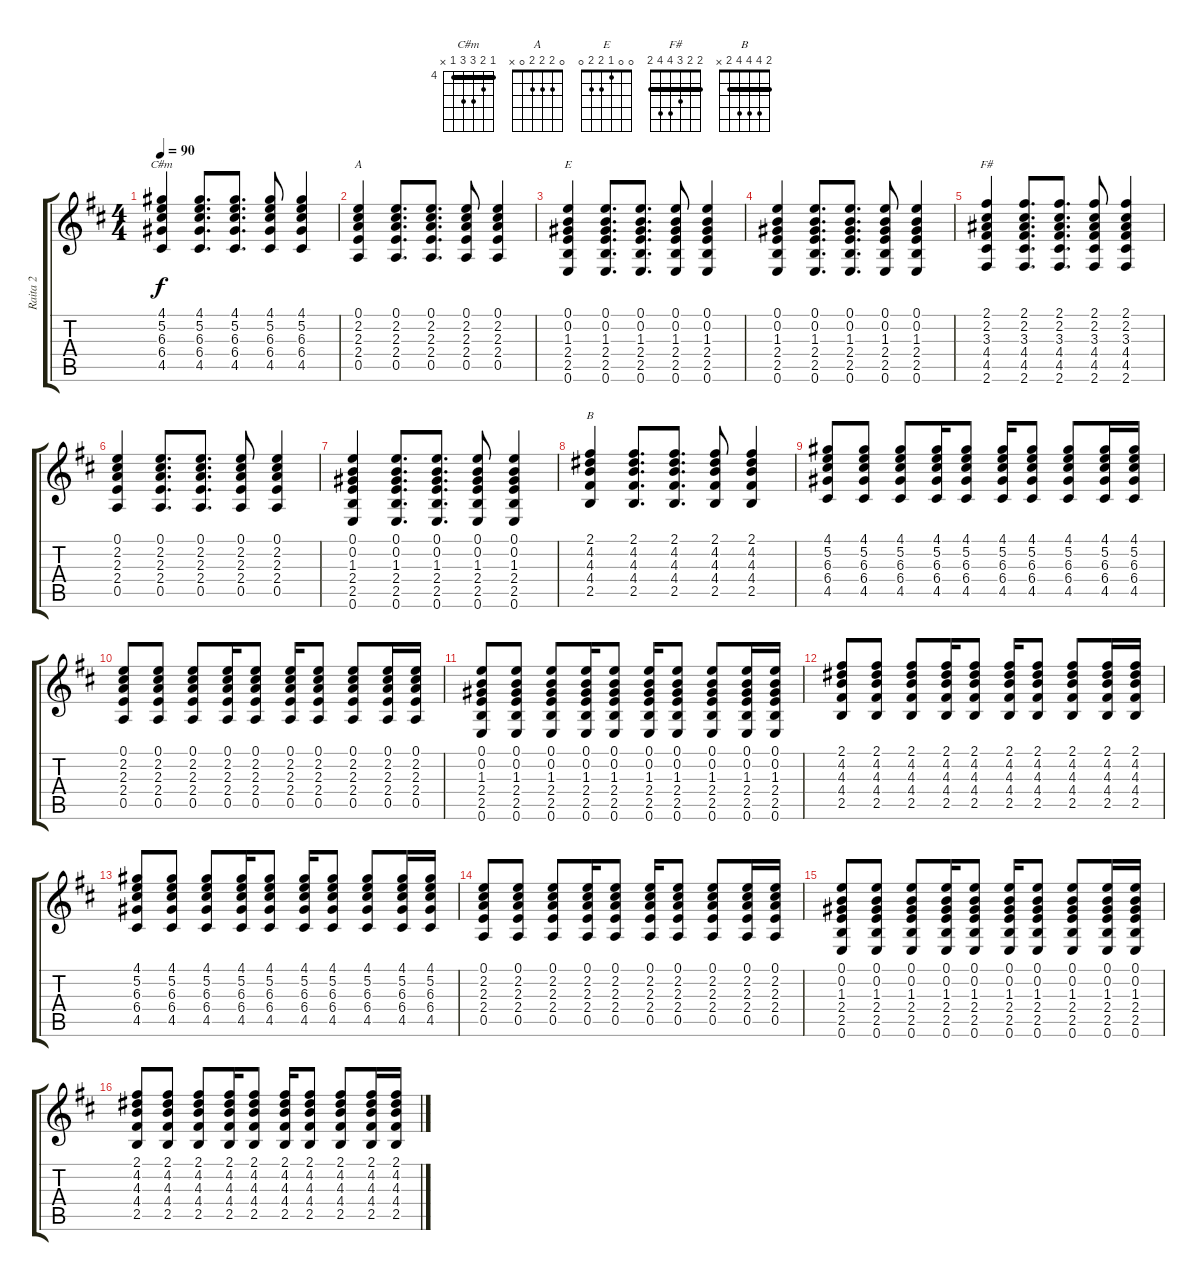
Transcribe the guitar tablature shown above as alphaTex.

\track ("Raita 2" "Raita 2") {instrument acousticguitarsteel}
\staff {score tabs}
\tuning (E4 B3 G3 D3 A2 E2) {hide}
\chord ("C#m" 4 5 6 6 4 x) {firstfret 4 barre 4}
\chord ("A" 0 2 2 2 0 x)
\chord ("E" 0 0 1 2 2 0)
\chord ("F#" 2 2 3 4 4 2) {barre 2}
\chord ("B" 2 4 4 4 2 x) {barre 2}
\ts (4 4)
\tempo 90
\clef g2
\ks d
(4.1 5.2 6.3 6.4 4.5).4{ch "C#m" dy f} (4.1 5.2 6.3 6.4 4.5).8{d} (4.1 5.2 6.3 6.4 4.5).8{d} (4.1 5.2 6.3 6.4 4.5).8 (4.1 5.2 6.3 6.4 4.5).4 |
(0.1 2.2 2.3 2.4 0.5).4{ch "A"} (0.1 2.2 2.3 2.4 0.5).8{d} (0.1 2.2 2.3 2.4 0.5).8{d} (0.1 2.2 2.3 2.4 0.5).8 (0.1 2.2 2.3 2.4 0.5).4 |
(0.1 0.2 1.3 2.4 2.5 0.6).4{ch "E"} (0.1 0.2 1.3 2.4 2.5 0.6).8{d} (0.1 0.2 1.3 2.4 2.5 0.6).8{d} (0.1 0.2 1.3 2.4 2.5 0.6).8 (0.1 0.2 1.3 2.4 2.5 0.6).4 |
(0.1 0.2 1.3 2.4 2.5 0.6).4 (0.1 0.2 1.3 2.4 2.5 0.6).8{d} (0.1 0.2 1.3 2.4 2.5 0.6).8{d} (0.1 0.2 1.3 2.4 2.5 0.6).8 (0.1 0.2 1.3 2.4 2.5 0.6).4 |
(2.1 2.2 3.3 4.4 4.5 2.6).4{ch "F#"} (2.1 2.2 3.3 4.4 4.5 2.6).8{d} (2.1 2.2 3.3 4.4 4.5 2.6).8{d} (2.1 2.2 3.3 4.4 4.5 2.6).8 (2.1 2.2 3.3 4.4 4.5 2.6).4 |
(0.1 2.2 2.3 2.4 0.5).4 (0.1 2.2 2.3 2.4 0.5).8{d} (0.1 2.2 2.3 2.4 0.5).8{d} (0.1 2.2 2.3 2.4 0.5).8 (0.1 2.2 2.3 2.4 0.5).4 |
(0.1 0.2 1.3 2.4 2.5 0.6).4 (0.1 0.2 1.3 2.4 2.5 0.6).8{d} (0.1 0.2 1.3 2.4 2.5 0.6).8{d} (0.1 0.2 1.3 2.4 2.5 0.6).8 (0.1 0.2 1.3 2.4 2.5 0.6).4 |
(2.1 4.2 4.3 4.4 2.5).4{ch "B"} (2.1 4.2 4.3 4.4 2.5).8{d} (2.1 4.2 4.3 4.4 2.5).8{d} (2.1 4.2 4.3 4.4 2.5).8 (2.1 4.2 4.3 4.4 2.5).4 |
(4.1 5.2 6.3 6.4 4.5).8 (4.1 5.2 6.3 6.4 4.5).8 (4.1 5.2 6.3 6.4 4.5).8 (4.1 5.2 6.3 6.4 4.5).16 (4.1 5.2 6.3 6.4 4.5).8 (4.1 5.2 6.3 6.4 4.5).16 (4.1 5.2 6.3 6.4 4.5).8 (4.1 5.2 6.3 6.4 4.5).8 (4.1 5.2 6.3 6.4 4.5).16 (4.1 5.2 6.3 6.4 4.5).16 |
(0.1 2.2 2.3 2.4 0.5).8 (0.1 2.2 2.3 2.4 0.5).8 (0.1 2.2 2.3 2.4 0.5).8 (0.1 2.2 2.3 2.4 0.5).16 (0.1 2.2 2.3 2.4 0.5).8 (0.1 2.2 2.3 2.4 0.5).16 (0.1 2.2 2.3 2.4 0.5).8 (0.1 2.2 2.3 2.4 0.5).8 (0.1 2.2 2.3 2.4 0.5).16 (0.1 2.2 2.3 2.4 0.5).16 |
(0.1 0.2 1.3 2.4 2.5 0.6).8 (0.1 0.2 1.3 2.4 2.5 0.6).8 (0.1 0.2 1.3 2.4 2.5 0.6).8 (0.1 0.2 1.3 2.4 2.5 0.6).16 (0.1 0.2 1.3 2.4 2.5 0.6).8 (0.1 0.2 1.3 2.4 2.5 0.6).16 (0.1 0.2 1.3 2.4 2.5 0.6).8 (0.1 0.2 1.3 2.4 2.5 0.6).8 (0.1 0.2 1.3 2.4 2.5 0.6).16 (0.1 0.2 1.3 2.4 2.5 0.6).16 |
(2.1 4.2 4.3 4.4 2.5).8 (2.1 4.2 4.3 4.4 2.5).8 (2.1 4.2 4.3 4.4 2.5).8 (2.1 4.2 4.3 4.4 2.5).16 (2.1 4.2 4.3 4.4 2.5).8 (2.1 4.2 4.3 4.4 2.5).16 (2.1 4.2 4.3 4.4 2.5).8 (2.1 4.2 4.3 4.4 2.5).8 (2.1 4.2 4.3 4.4 2.5).16 (2.1 4.2 4.3 4.4 2.5).16 |
(4.1 5.2 6.3 6.4 4.5).8 (4.1 5.2 6.3 6.4 4.5).8 (4.1 5.2 6.3 6.4 4.5).8 (4.1 5.2 6.3 6.4 4.5).16 (4.1 5.2 6.3 6.4 4.5).8 (4.1 5.2 6.3 6.4 4.5).16 (4.1 5.2 6.3 6.4 4.5).8 (4.1 5.2 6.3 6.4 4.5).8 (4.1 5.2 6.3 6.4 4.5).16 (4.1 5.2 6.3 6.4 4.5).16 |
(0.1 2.2 2.3 2.4 0.5).8 (0.1 2.2 2.3 2.4 0.5).8 (0.1 2.2 2.3 2.4 0.5).8 (0.1 2.2 2.3 2.4 0.5).16 (0.1 2.2 2.3 2.4 0.5).8 (0.1 2.2 2.3 2.4 0.5).16 (0.1 2.2 2.3 2.4 0.5).8 (0.1 2.2 2.3 2.4 0.5).8 (0.1 2.2 2.3 2.4 0.5).16 (0.1 2.2 2.3 2.4 0.5).16 |
(0.1 0.2 1.3 2.4 2.5 0.6).8 (0.1 0.2 1.3 2.4 2.5 0.6).8 (0.1 0.2 1.3 2.4 2.5 0.6).8 (0.1 0.2 1.3 2.4 2.5 0.6).16 (0.1 0.2 1.3 2.4 2.5 0.6).8 (0.1 0.2 1.3 2.4 2.5 0.6).16 (0.1 0.2 1.3 2.4 2.5 0.6).8 (0.1 0.2 1.3 2.4 2.5 0.6).8 (0.1 0.2 1.3 2.4 2.5 0.6).16 (0.1 0.2 1.3 2.4 2.5 0.6).16 |
(2.1 4.2 4.3 4.4 2.5).8 (2.1 4.2 4.3 4.4 2.5).8 (2.1 4.2 4.3 4.4 2.5).8 (2.1 4.2 4.3 4.4 2.5).16 (2.1 4.2 4.3 4.4 2.5).8 (2.1 4.2 4.3 4.4 2.5).16 (2.1 4.2 4.3 4.4 2.5).8 (2.1 4.2 4.3 4.4 2.5).8 (2.1 4.2 4.3 4.4 2.5).16 (2.1 4.2 4.3 4.4 2.5).16
